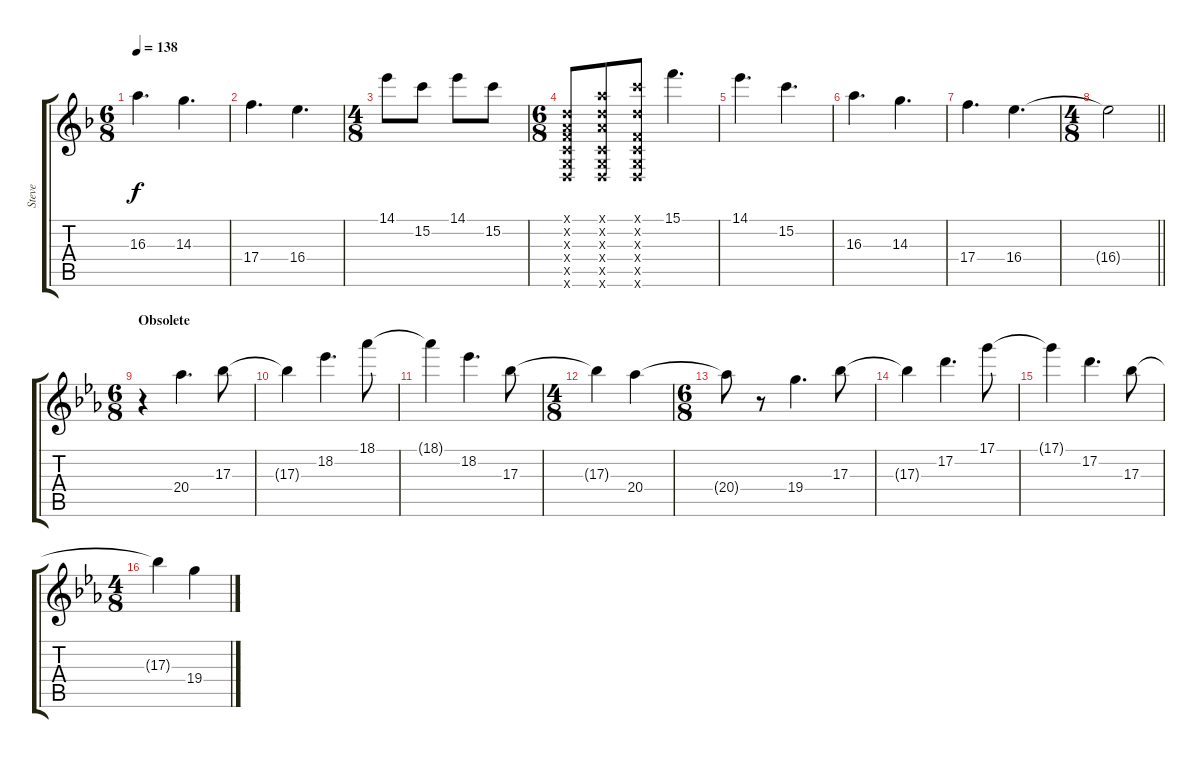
\track ("Steve" "Steve") {instrument overdrivenguitar}
\staff {score tabs}
\tuning (D4 A3 F3 C3 G2 D2) {hide}
\ts (6 8)
\tempo 138
\clef g2
\ks f
16.3.4{d dy f} 14.3.4{d} |
17.4.4{d} 16.4.4{d} |
\ts (4 8)
14.1.8 15.2.8 14.1.8 15.2.8 |
\ts (6 8)
(0.1{x} 0.2{x} 0.3{x} 0.4{x} 0.5{x} 0.6{x}).8 (0.1{x} 0.2{x} 16.3{x} 0.4{x} 0.5{x} 0.6{x}).8 (0.1{x} 15.2{x} 0.3{x} 0.4{x} 0.5{x} 0.6{x}).8 15.1.4{d} |
14.1.4{d} 15.2.4{d} |
16.3.4{d} 14.3.4{d} |
17.4.4{d} 16.4.4{d} |
\ts (4 8)
\barLineRight lightlight
16.4{t}.2 |
\ts (6 8)
\section ("" "Obsolete")
\ks eb
r.4{volume 10 instrument electricguitarclean} 20.4.4{d} 17.3.8 |
17.3{t}.4 18.2.4{d} 18.1.8 |
18.1{t}.4 18.2.4{d} 17.3.8 |
\ts (4 8)
17.3{t}.4 20.4.4 |
\ts (6 8)
20.4{t}.8 r.8 19.4.4{d} 17.3.8 |
17.3{t}.4 17.2.4{d} 17.1.8 |
17.1{t}.4 17.2.4{d} 17.3.8 |
\ts (4 8)
17.3{t}.4 19.4.4
